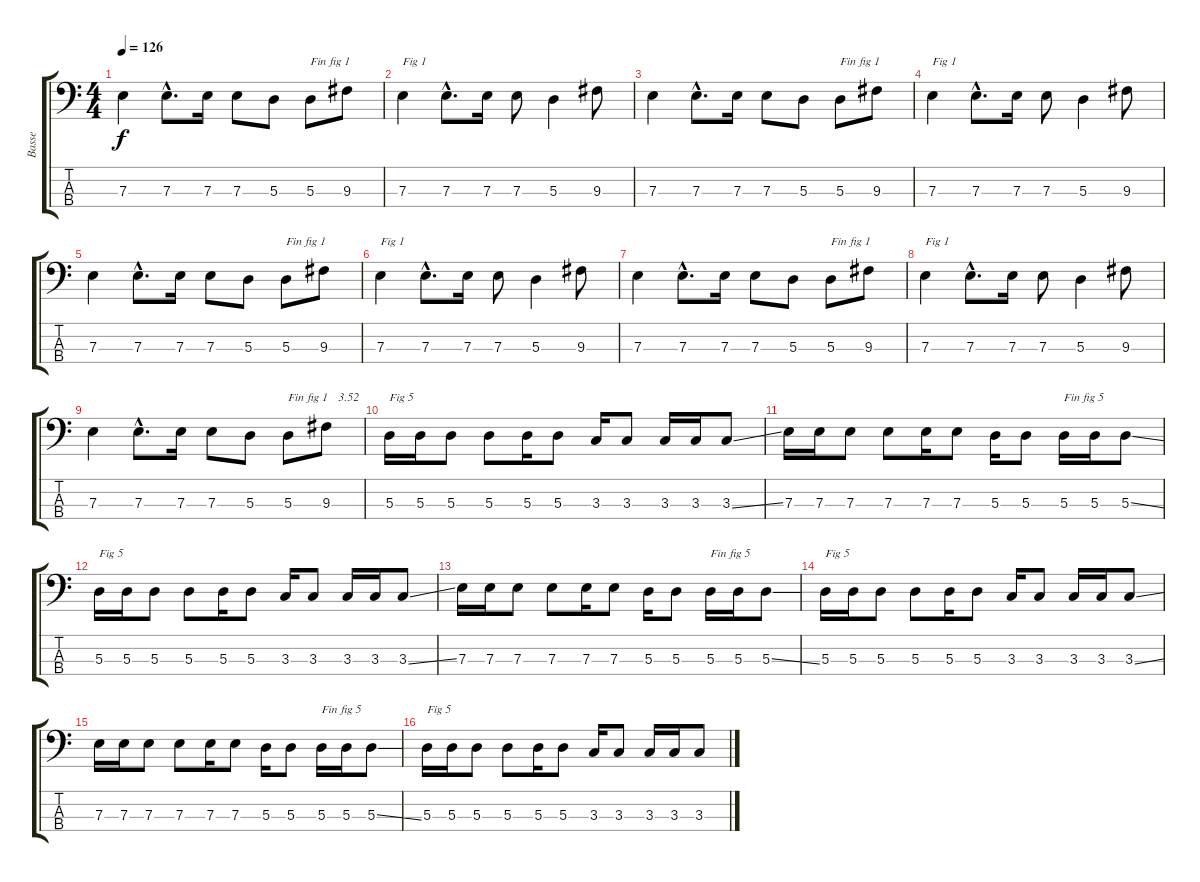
\track ("Basse" "Basse") {instrument electricbassfinger}
\staff {score tabs}
\tuning (G2 D2 A1 E1) {hide}
\ts (4 4)
\tempo 126
\clef f4
\ks c
7.3.4{dy f} 7.3{hac}.8{d} 7.3.16 7.3.8 5.3.8 5.3.8{txt "Fin fig 1"} 9.3.8 |
7.3.4{txt "Fig 1"} 7.3{hac}.8{d} 7.3.16 7.3.8 5.3.4 9.3.8 |
7.3.4 7.3{hac}.8{d} 7.3.16 7.3.8 5.3.8 5.3.8{txt "Fin fig 1"} 9.3.8 |
7.3.4{txt "Fig 1"} 7.3{hac}.8{d} 7.3.16 7.3.8 5.3.4 9.3.8 |
7.3.4 7.3{hac}.8{d} 7.3.16 7.3.8 5.3.8 5.3.8{txt "Fin fig 1"} 9.3.8 |
7.3.4{txt "Fig 1"} 7.3{hac}.8{d} 7.3.16 7.3.8 5.3.4 9.3.8 |
7.3.4 7.3{hac}.8{d} 7.3.16 7.3.8 5.3.8 5.3.8{txt "Fin fig 1"} 9.3.8 |
7.3.4{txt "Fig 1"} 7.3{hac}.8{d} 7.3.16 7.3.8 5.3.4 9.3.8 |
7.3.4 7.3{hac}.8{d} 7.3.16 7.3.8 5.3.8 5.3.8{txt "Fin fig 1"} 9.3.8{txt "    3.52"} |
5.3.16{txt "Fig 5"} 5.3.16 5.3.8 5.3.8 5.3.16 5.3.8 3.3.16 3.3.8 3.3.16 3.3.16 3.3{ss}.8 |
7.3.16 7.3.16 7.3.8 7.3.8 7.3.16 7.3.8 5.3.16 5.3.8 5.3.16{txt "Fin fig 5"} 5.3.16 5.3{ss}.8 |
5.3.16{txt "Fig 5"} 5.3.16 5.3.8 5.3.8 5.3.16 5.3.8 3.3.16 3.3.8 3.3.16 3.3.16 3.3{ss}.8 |
7.3.16 7.3.16 7.3.8 7.3.8 7.3.16 7.3.8 5.3.16 5.3.8 5.3.16{txt "Fin fig 5"} 5.3.16 5.3{ss}.8 |
5.3.16{txt "Fig 5"} 5.3.16 5.3.8 5.3.8 5.3.16 5.3.8 3.3.16 3.3.8 3.3.16 3.3.16 3.3{ss}.8 |
7.3.16 7.3.16 7.3.8 7.3.8 7.3.16 7.3.8 5.3.16 5.3.8 5.3.16{txt "Fin fig 5"} 5.3.16 5.3{ss}.8 |
5.3.16{txt "Fig 5"} 5.3.16 5.3.8 5.3.8 5.3.16 5.3.8 3.3.16 3.3.8 3.3.16 3.3.16 3.3{ss}.8
